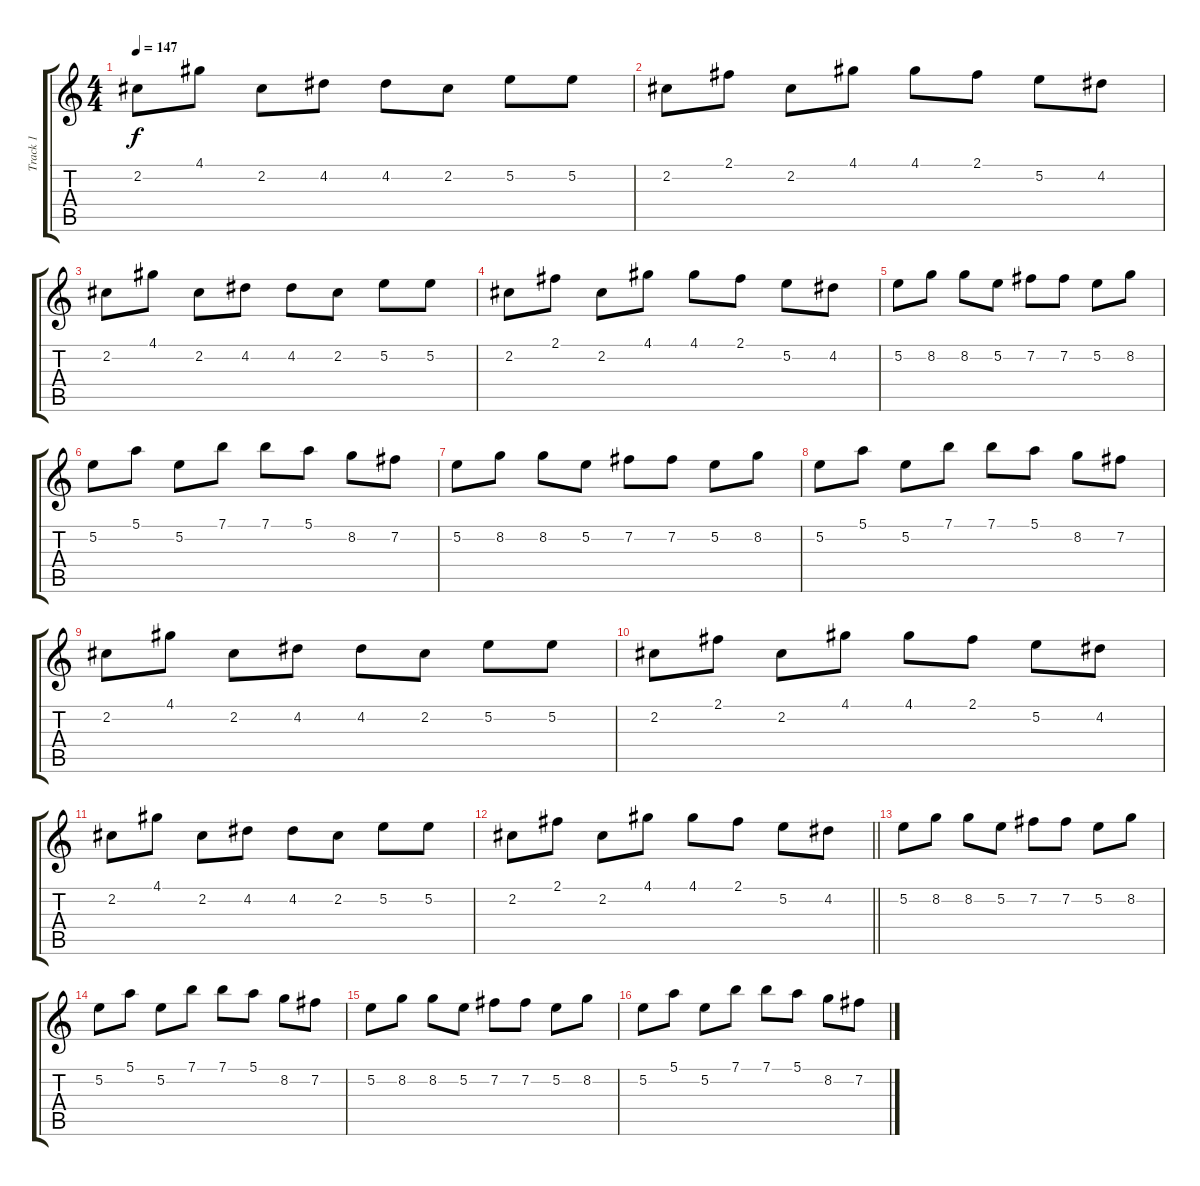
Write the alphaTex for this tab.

\track ("Track 1" "Track 1") {instrument distortionguitar}
\staff {score tabs}
\tuning (E4 B3 G3 D3 A2 E2) {hide}
\ts (4 4)
\tempo 147
\clef g2
\ks c
2.2.8{dy f} 4.1.8 2.2.8 4.2.8 4.2.8 2.2.8 5.2.8 5.2.8 |
2.2.8 2.1.8 2.2.8 4.1.8 4.1.8 2.1.8 5.2.8 4.2.8 |
2.2.8 4.1.8 2.2.8 4.2.8 4.2.8 2.2.8 5.2.8 5.2.8 |
2.2.8 2.1.8 2.2.8 4.1.8 4.1.8 2.1.8 5.2.8 4.2.8 |
5.2.8 8.2.8 8.2.8 5.2.8 7.2.8 7.2.8 5.2.8 8.2.8 |
5.2.8 5.1.8 5.2.8 7.1.8 7.1.8 5.1.8 8.2.8 7.2.8 |
5.2.8 8.2.8 8.2.8 5.2.8 7.2.8 7.2.8 5.2.8 8.2.8 |
5.2.8 5.1.8 5.2.8 7.1.8 7.1.8 5.1.8 8.2.8 7.2.8 |
2.2.8 4.1.8 2.2.8 4.2.8 4.2.8 2.2.8 5.2.8 5.2.8 |
2.2.8 2.1.8 2.2.8 4.1.8 4.1.8 2.1.8 5.2.8 4.2.8 |
2.2.8 4.1.8 2.2.8 4.2.8 4.2.8 2.2.8 5.2.8 5.2.8 |
\barLineRight lightlight
2.2.8 2.1.8 2.2.8 4.1.8 4.1.8 2.1.8 5.2.8 4.2.8 |
\section ("" "")
5.2.8 8.2.8 8.2.8 5.2.8 7.2.8 7.2.8 5.2.8 8.2.8 |
5.2.8 5.1.8 5.2.8 7.1.8 7.1.8 5.1.8 8.2.8 7.2.8 |
5.2.8 8.2.8 8.2.8 5.2.8 7.2.8 7.2.8 5.2.8 8.2.8 |
5.2.8 5.1.8 5.2.8 7.1.8 7.1.8 5.1.8 8.2.8 7.2.8
